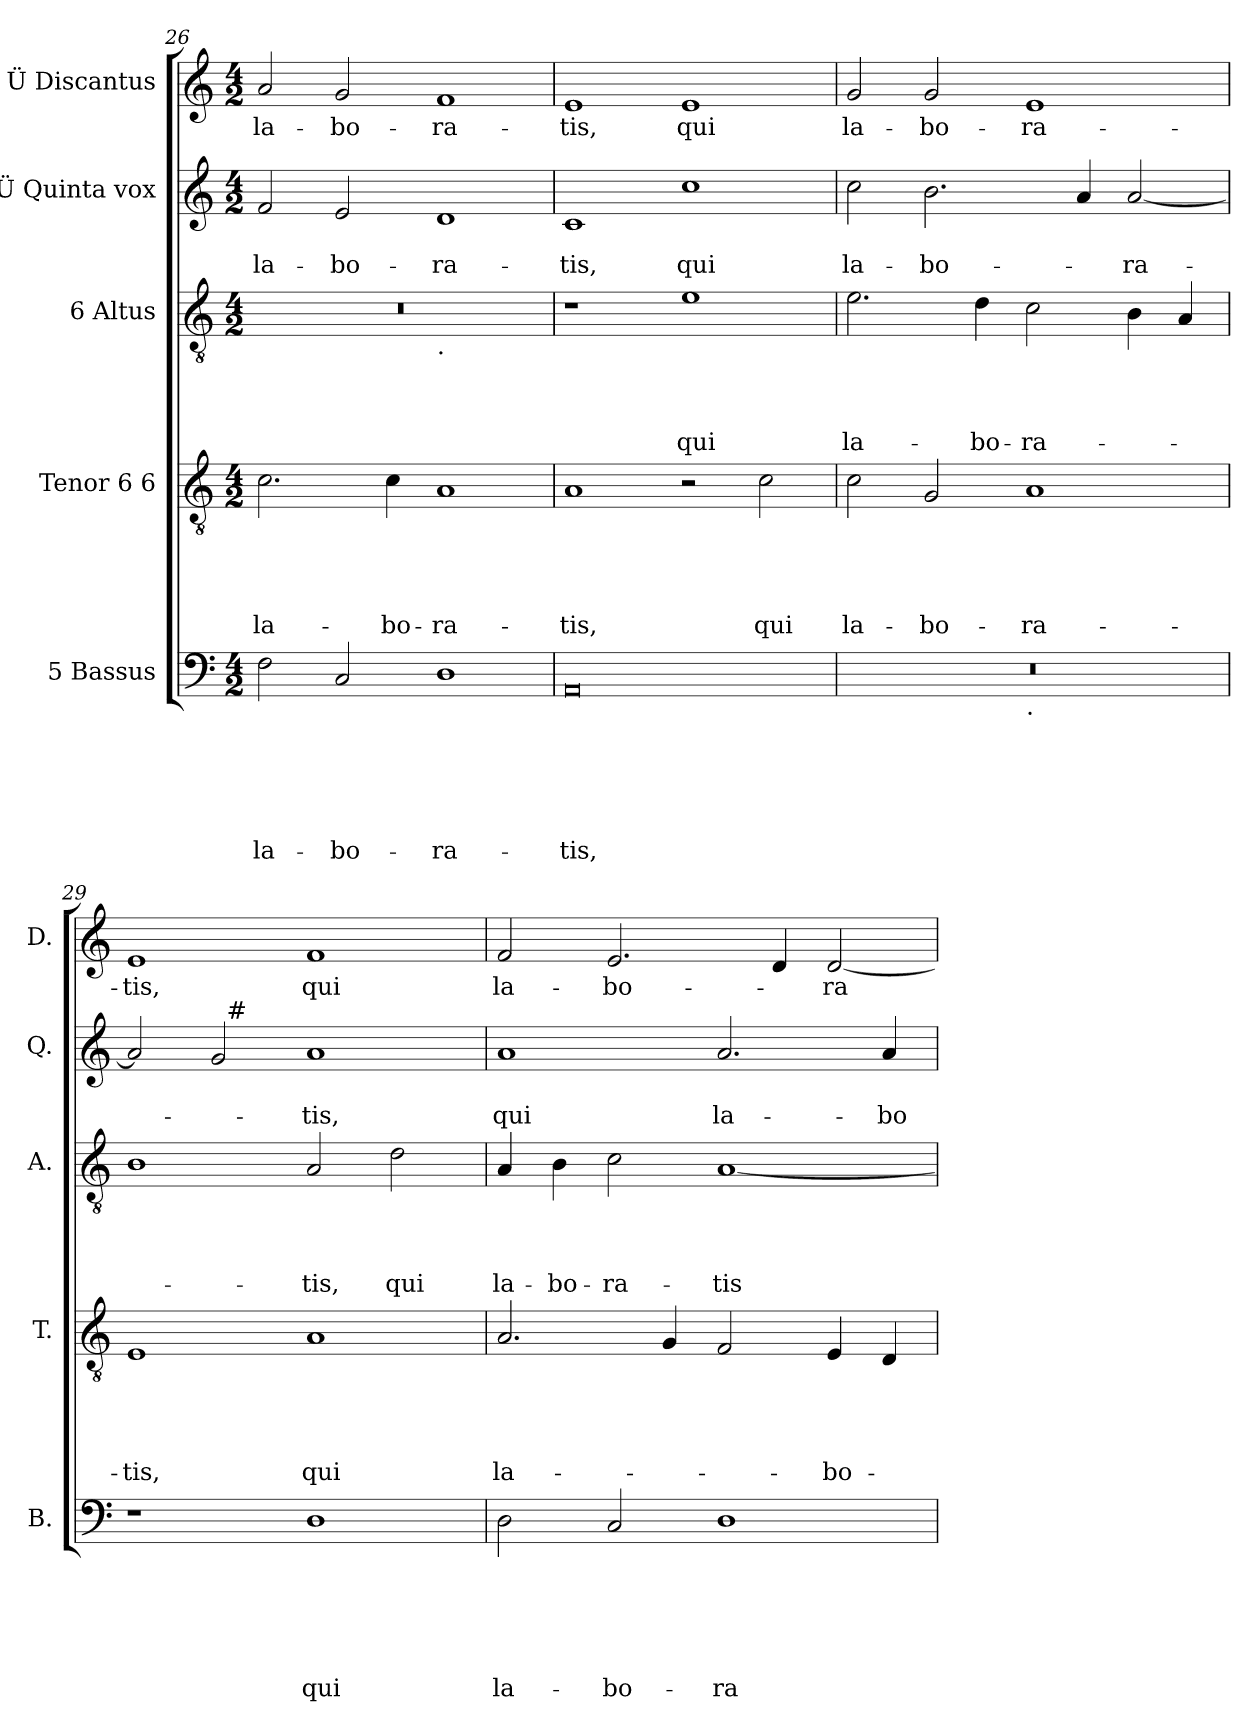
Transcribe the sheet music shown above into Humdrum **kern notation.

**kern	**text	**text	**text	**text	**text	**text	**kern	**text	**text	**text	**text	**text	**kern	**text	**text	**text	**text	**kern	**text	**text	**kern	**text
*part5	*part5	*part5	*part5	*part5	*part5	*part5	*part4	*part4	*part4	*part4	*part4	*part4	*part3	*part3	*part3	*part3	*part3	*part2	*part2	*part2	*part1	*part1
*staff5	*staff5	*staff5	*staff5	*staff5	*staff5	*staff5	*staff4	*staff4	*staff4	*staff4	*staff4	*staff4	*staff3	*staff3	*staff3	*staff3	*staff3	*staff2	*staff2	*staff2	*staff1	*staff1
*I"5 Bassus	*	*	*	*	*	*	*I"Tenor 6 6	*	*	*	*	*	*I"6 Altus	*	*	*	*	*I"Ü Quinta vox	*	*	*I"Ü Discantus	*
*I'B.	*	*	*	*	*	*	*I'T.	*	*	*	*	*	*I'A.	*	*	*	*	*I'Q.	*	*	*I'D.	*
*clefF4	*	*	*	*	*	*	*clefGv2	*	*	*	*	*	*clefGv2	*	*	*	*	*clefG2	*	*	*clefG2	*
*k[]	*	*	*	*	*	*	*k[]	*	*	*	*	*	*k[]	*	*	*	*	*k[]	*	*	*k[]	*
*C:	*	*	*	*	*	*	*C:	*	*	*	*	*	*C:	*	*	*	*	*C:	*	*	*C:	*
*M4/2	*	*	*	*	*	*	*M4/2	*	*	*	*	*	*M4/2	*	*	*	*	*M4/2	*	*	*M4/2	*
=26	=26	=26	=26	=26	=26	=26	=26	=26	=26	=26	=26	=26	=26	=26	=26	=26	=26	=26	=26	=26	=26	=26
!	!	!	!	!	!	!LO:LY:b	!	!	!	!	!	!LO:LY:b	!	!	!	!	!	!	!	!LO:LY:b	!	!LO:LY:b
*	*	*	*	*	*	*	*	*	*	*	*	*	*^	*	*	*	*	*	*	*	*	*
2F\	.	.	.	.	.	la-	2.c\	.	.	.	.	la-	0r	1ryy	.	.	.	.	2f/	.	la-	2a/	la-
!	!	!	!	!	!	!LO:LY:b	!	!	!	!	!	!	!	!	!	!	!	!	!	!	!LO:LY:b	!	!LO:LY:b
2C/	.	.	.	.	.	-bo-	.	.	.	.	.	.	.	.	.	.	.	.	2e/	.	-bo-	2g/	-bo-
!	!	!	!	!	!	!	!	!	!	!	!	!LO:LY:b	!	!	!	!	!	!	!	!	!	!	!
.	.	.	.	.	.	.	4c\	.	.	.	.	-bo-	.	.	.	.	.	.	.	.	.	.	.
!	!	!	!	!	!	!	!	!	!	!	!	!	!	!LO:TX:b:t=.	!	!	!	!	!	!	!	!	!
!	!	!	!	!	!	!LO:LY:b	!	!	!	!	!	!LO:LY:b	!	!	!	!	!	!	!	!	!LO:LY:b	!	!LO:LY:b
1D	.	.	.	.	.	-ra-	1A	.	.	.	.	-ra-	.	1ryy	.	.	.	.	1d	.	-ra-	1f	-ra-
=27	=27	=27	=27	=27	=27	=27	=27	=27	=27	=27	=27	=27	=27	=27	=27	=27	=27	=27	=27	=27	=27	=27	=27
!	!	!	!	!	!	!LO:LY:b	!	!	!	!	!	!LO:LY:b	!	!	!	!	!	!	!	!	!LO:LY:b	!	!LO:LY:b
*	*	*	*	*	*	*	*	*	*	*	*	*	*v	*v	*	*	*	*	*	*	*	*	*
0AA	.	.	.	.	.	-tis,	1A	.	.	.	.	-tis,	1r	.	.	.	.	1c	.	-tis,	1e	-tis,
!	!	!	!	!	!	!	!	!	!	!	!	!	!	!	!	!	!LO:LY:b	!	!	!LO:LY:b	!	!LO:LY:b
.	.	.	.	.	.	.	2r	.	.	.	.	.	1e	.	.	.	qui	1cc	.	qui	1e	qui
!	!	!	!	!	!	!	!	!	!	!	!	!LO:LY:b	!	!	!	!	!	!	!	!	!	!
.	.	.	.	.	.	.	2c\	.	.	.	.	qui	.	.	.	.	.	.	.	.	.	.
=28	=28	=28	=28	=28	=28	=28	=28	=28	=28	=28	=28	=28	=28	=28	=28	=28	=28	=28	=28	=28	=28	=28
!	!	!	!	!	!	!	!	!	!	!	!	!LO:LY:b	!	!	!	!	!LO:LY:b	!	!	!LO:LY:b	!	!LO:LY:b
*^	*	*	*	*	*	*	*	*	*	*	*	*	*	*	*	*	*	*	*	*	*	*
0r	1ryy	.	.	.	.	.	.	2c\	.	.	.	.	la-	2.e\	.	.	.	la-	2cc\	.	la-	2g/	la-
!	!	!	!	!	!	!	!	!	!	!	!	!	!LO:LY:b	!	!	!	!	!	!	!	!LO:LY:b	!	!LO:LY:b
.	.	.	.	.	.	.	.	2G/	.	.	.	.	-bo-	.	.	.	.	.	2.b\	.	-bo-	2g/	-bo-
!	!	!	!	!	!	!	!	!	!	!	!	!	!	!	!	!	!	!LO:LY:b	!	!	!	!	!
.	.	.	.	.	.	.	.	.	.	.	.	.	.	4d\	.	.	.	-bo-	.	.	.	.	.
!	!LO:TX:b:t=.	!	!	!	!	!	!	!	!	!	!	!	!	!	!	!	!	!	!	!	!	!	!
!	!	!	!	!	!	!	!	!	!	!	!	!	!LO:LY:b	!	!	!	!	!LO:LY:b	!	!	!	!	!LO:LY:b
.	1ryy	.	.	.	.	.	.	1A	.	.	.	.	-ra-	2c\	.	.	.	-ra-	.	.	.	1e	-ra-
.	.	.	.	.	.	.	.	.	.	.	.	.	.	.	.	.	.	.	4a/	.	.	.	.
!	!	!	!	!	!	!	!	!	!	!	!	!	!	!	!	!	!	!	!	!	!LO:LY:b	!	!
.	.	.	.	.	.	.	.	.	.	.	.	.	.	4B\	.	.	.	.	[<2a/	.	-ra-	.	.
.	.	.	.	.	.	.	.	.	.	.	.	.	.	4A/	.	.	.	.	.	.	.	.	.
=29	=29	=29	=29	=29	=29	=29	=29	=29	=29	=29	=29	=29	=29	=29	=29	=29	=29	=29	=29	=29	=29	=29	=29
!	!	!	!	!	!	!	!	!	!	!	!	!	!LO:LY:b	!	!	!	!	!	!	!	!	!	!LO:LY:b
*v	*v	*	*	*	*	*	*	*	*	*	*	*	*	*	*	*	*	*	*^	*	*	*	*
1r	.	.	.	.	.	.	1E	.	.	.	.	-tis,	1B	.	.	.	.	2a/]	2ryy	.	.	1e	-tis,
.	.	.	.	.	.	.	.	.	.	.	.	.	.	.	.	.	.	2g/	32ryy	.	.	.	.
!	!	!	!	!	!	!	!	!	!	!	!	!	!	!	!	!	!	!	!LO:TX:a:t=#	!	!	!	!
.	.	.	.	.	.	.	.	.	.	.	.	.	.	.	.	.	.	.	1ryy	.	.	.	.
!	!	!	!	!	!	!LO:LY:b	!	!	!	!	!	!LO:LY:b	!	!	!	!	!LO:LY:b	!	!	!	!LO:LY:b	!	!LO:LY:b
1D	.	.	.	.	.	qui	1A	.	.	.	.	qui	2A/	.	.	.	-tis,	1a	.	.	-tis,	1f	qui
!	!	!	!	!	!	!	!	!	!	!	!	!	!	!	!	!	!LO:LY:b	!	!	!	!	!	!
.	.	.	.	.	.	.	.	.	.	.	.	.	2d\	.	.	.	qui	.	.	.	.	.	.
.	.	.	.	.	.	.	.	.	.	.	.	.	.	.	.	.	.	.	4...ryy	.	.	.	.
!!LO:PB:g=z
=30	=30	=30	=30	=30	=30	=30	=30	=30	=30	=30	=30	=30	=30	=30	=30	=30	=30	=30	=30	=30	=30	=30	=30
!	!	!	!	!	!	!LO:LY:b	!	!	!	!	!	!LO:LY:b	!	!	!	!	!LO:LY:b	!	!	!	!LO:LY:b	!	!LO:LY:b
*	*	*	*	*	*	*	*	*	*	*	*	*	*	*	*	*	*	*v	*v	*	*	*	*
2D\	.	.	.	.	.	la-	2.A/	.	.	.	.	la-	4A/	.	.	.	la-	1a	.	qui	2f/	la-
!	!	!	!	!	!	!	!	!	!	!	!	!	!	!	!	!	!LO:LY:b	!	!	!	!	!
.	.	.	.	.	.	.	.	.	.	.	.	.	4B\	.	.	.	-bo-	.	.	.	.	.
!	!	!	!	!	!	!LO:LY:b	!	!	!	!	!	!	!	!	!	!	!LO:LY:b	!	!	!	!	!LO:LY:b
2C/	.	.	.	.	.	-bo-	.	.	.	.	.	.	2c\	.	.	.	-ra-	.	.	.	2.e/	-bo-
.	.	.	.	.	.	.	4G/	.	.	.	.	.	.	.	.	.	.	.	.	.	.	.
!	!	!	!	!	!	!LO:LY:b	!	!	!	!	!	!	!	!	!	!	!LO:LY:b	!	!	!LO:LY:b	!	!
1D	.	.	.	.	.	-ra-	2F/	.	.	.	.	.	[<1A	.	.	.	-tis	2.a/	.	la-	.	.
.	.	.	.	.	.	.	.	.	.	.	.	.	.	.	.	.	.	.	.	.	4d/	.
!	!	!	!	!	!	!	!	!	!	!	!	!LO:LY:b	!	!	!	!	!	!	!	!	!	!LO:LY:b
.	.	.	.	.	.	.	4E/	.	.	.	.	-bo-	.	.	.	.	.	.	.	.	[<2d/	-ra-
!	!	!	!	!	!	!	!	!	!	!	!	!	!	!	!	!	!	!	!	!LO:LY:b	!	!
.	.	.	.	.	.	.	4D/	.	.	.	.	.	.	.	.	.	.	4a/	.	-bo-	.	.
=	=	=	=	=	=	=	=	=	=	=	=	=	=	=	=	=	=	=	=	=	=	=
*-	*-	*-	*-	*-	*-	*-	*-	*-	*-	*-	*-	*-	*-	*-	*-	*-	*-	*-	*-	*-	*-	*-
